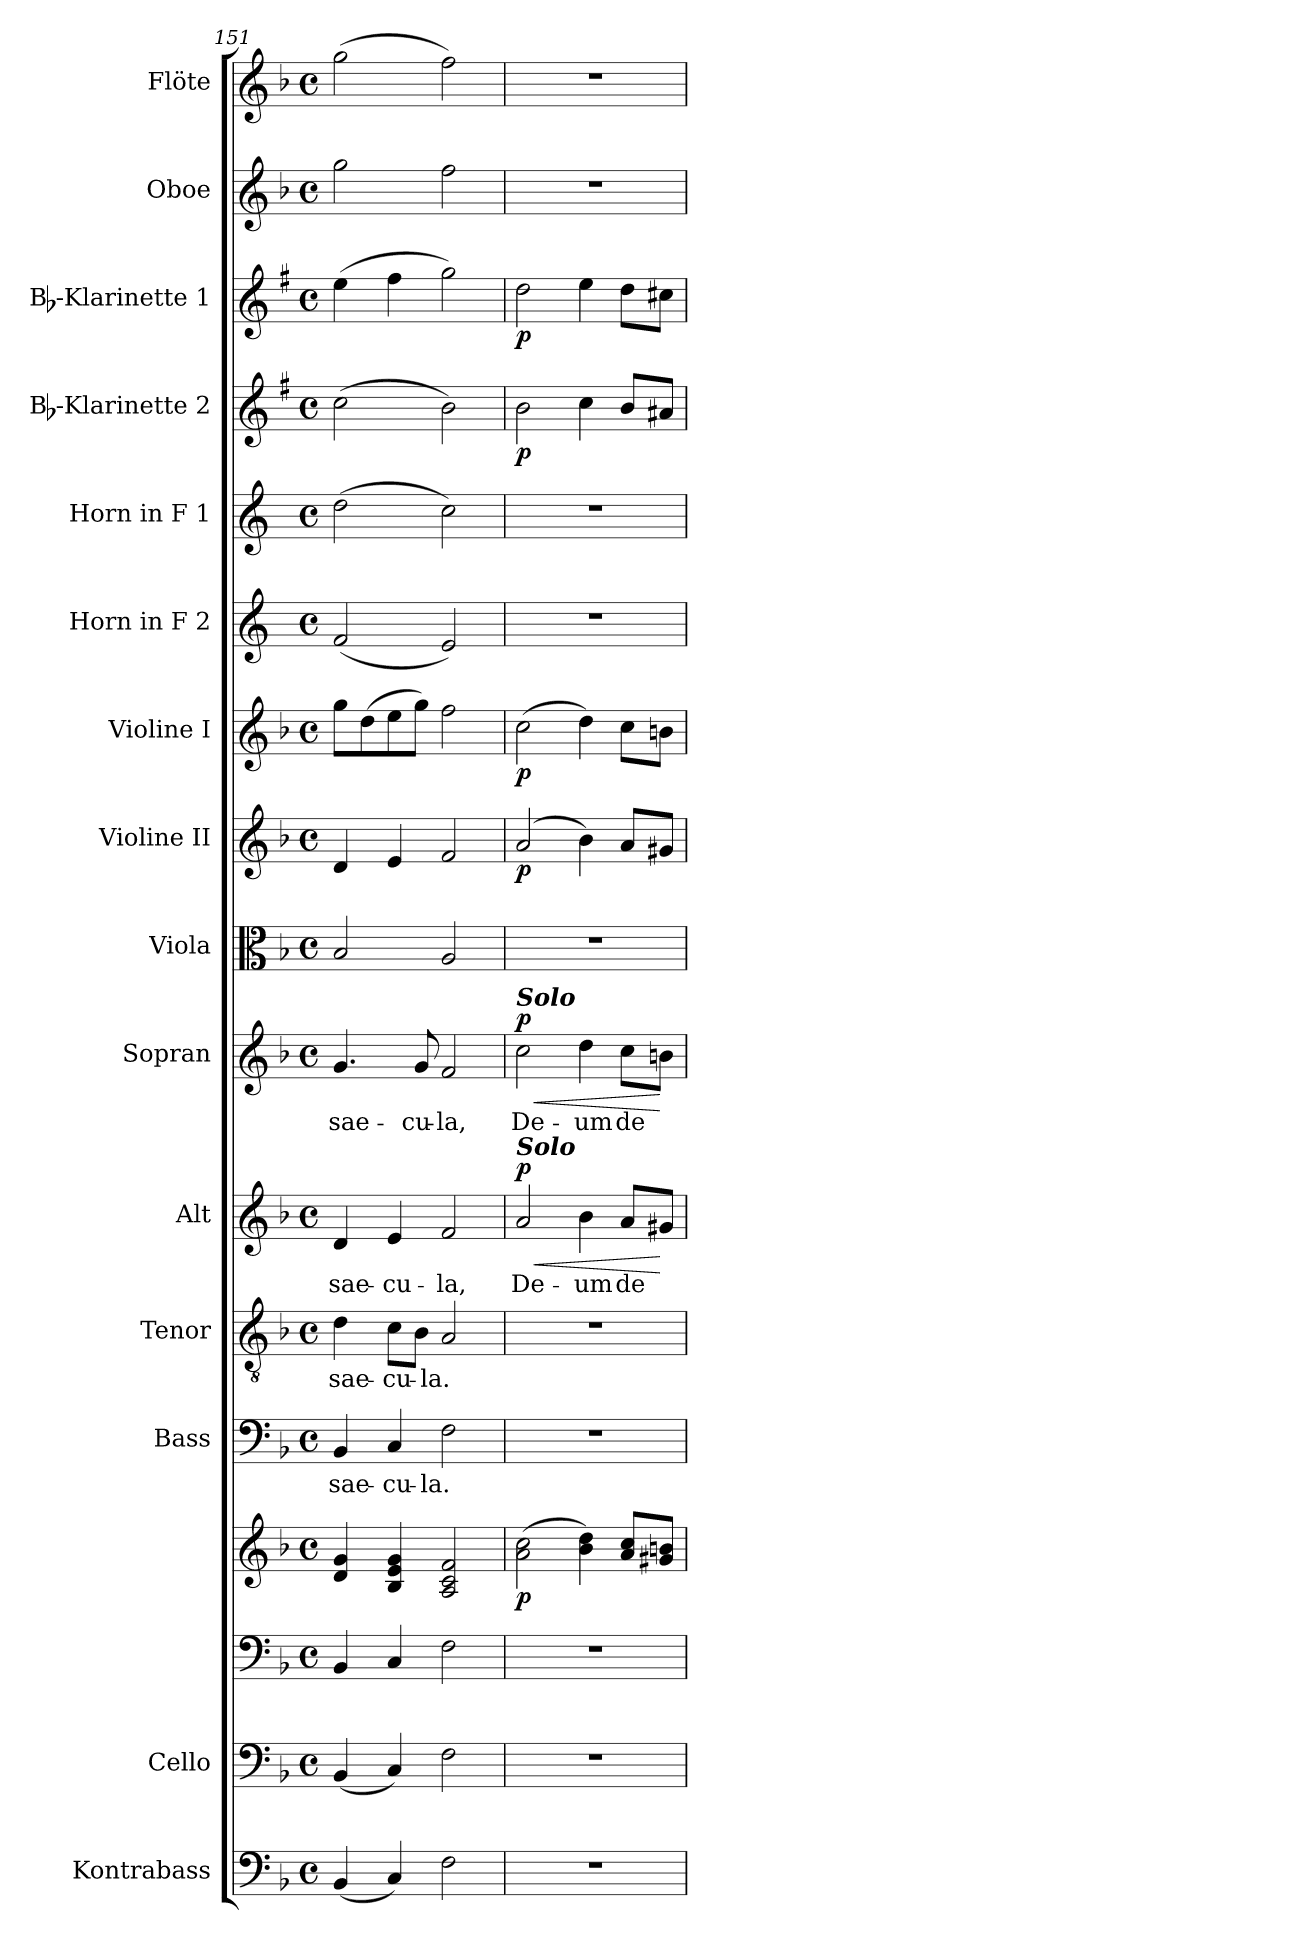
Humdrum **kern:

**kern	**kern	**kern	**kern	**dynam	**kern	**text	**kern	**text	**kern	**text	**dynam	**kern	**text	**dynam	**kern	**kern	**dynam	**kern	**dynam	**kern	**kern	**kern	**dynam	**kern	**dynam	**kern	**kern
*part16	*part15	*part14	*part14	*part14	*part13	*part13	*part12	*part12	*part11	*part11	*part11	*part10	*part10	*part10	*part9	*part8	*part8	*part7	*part7	*part6	*part5	*part4	*part4	*part3	*part3	*part2	*part1
*staff17	*staff16	*staff15	*staff14	*staff14/15	*staff13	*staff13	*staff12	*staff12	*staff11	*staff11	*staff11	*staff10	*staff10	*staff10	*staff9	*staff8	*staff8	*staff7	*staff7	*staff6	*staff5	*staff4	*staff4	*staff3	*staff3	*staff2	*staff1
*I"Kontrabass	*I"Cello	*	*	*	*I"Bass	*	*I"Tenor	*	*I"Alt	*	*	*I"Sopran	*	*	*I"Viola	*I"Violine II	*	*I"Violine I	*	*I"Horn in F 2	*I"Horn in F 1	*I"Bb-Klarinette 2	*	*I"Bb-Klarinette 1	*	*I"Oboe	*I"Flöte
*I'Kb.	*	*	*	*	*I'B.	*	*I'T.	*	*I'A.	*	*	*I'S.	*	*	*I'Vla.	*I'Vl. II	*	*I'Vl. I	*	*	*	*I'Bb Kl. 2	*	*I'Bb Kl. 1	*	*I'Ob.	*I'Fl.
*clefF4	*clefF4	*clefF4	*clefG2	*	*clefF4	*	*clefGv2	*	*clefG2	*	*	*clefG2	*	*	*clefC3	*clefG2	*	*clefG2	*	*clefG2	*clefG2	*clefG2	*	*clefG2	*	*clefG2	*clefG2
*ITrd7c12	*	*	*	*	*	*	*	*	*	*	*	*	*	*	*	*	*	*	*	*ITrd4c7	*ITrd4c7	*ITrd1c2	*	*ITrd1c2	*	*	*
*k[b-]	*k[b-]	*k[b-]	*k[b-]	*	*k[b-]	*	*k[b-]	*	*k[b-]	*	*	*k[b-]	*	*	*k[b-]	*k[b-]	*	*k[b-]	*	*k[b-]	*k[b-]	*k[b-]	*	*k[b-]	*	*k[b-]	*k[b-]
*F:	*F:	*F:	*F:	*	*F:	*	*F:	*	*F:	*	*	*F:	*	*	*F:	*F:	*	*F:	*	*F:	*F:	*F:	*	*F:	*	*F:	*F:
*M4/4	*M4/4	*M4/4	*M4/4	*	*M4/4	*	*M4/4	*	*M4/4	*	*	*M4/4	*	*	*M4/4	*M4/4	*	*M4/4	*	*M4/4	*M4/4	*M4/4	*	*M4/4	*	*M4/4	*M4/4
*met(c)	*met(c)	*met(c)	*met(c)	*	*met(c)	*	*met(c)	*	*met(c)	*	*	*met(c)	*	*	*met(c)	*met(c)	*	*met(c)	*	*met(c)	*met(c)	*met(c)	*	*met(c)	*	*met(c)	*met(c)
=151	=151	=151	=151	=151	=151	=151	=151	=151	=151	=151	=151	=151	=151	=151	=151	=151	=151	=151	=151	=151	=151	=151	=151	=151	=151	=151	=151
!	!	!	!	!	!	!LO:LY:b	!	!LO:LY:b	!	!LO:LY:b	!	!	!LO:LY:b	!	!	!	!	!	!	!	!	!	!	!	!	!	!
(<4BBB-/	(<4BB-/	4BB-/	4d/ 4g/	.	4BB-/	sae-	4d\	sae-	4d/	sae-	.	4.g/	sae-	.	2B-/	4d/	.	8gg\L	.	(<2B-/	(>2g\	(>2b-\	.	(>4dd\	.	2gg\	(>2gg\
.	.	.	.	.	.	.	.	.	.	.	.	.	.	.	.	.	.	(>8dd\	.	.	.	.	.	.	.	.	.
!	!	!	!	!	!	!LO:LY:b	!	!LO:LY:b	!	!LO:LY:b	!	!	!	!	!	!	!	!	!	!	!	!	!	!	!	!	!
4CC/)	4C/)	4C/	4B-/ 4e/ 4g/	.	4C/	-cu-	8c\L	-cu-	4e/	-cu-	.	.	.	.	.	4e/	.	8ee\	.	.	.	.	.	4ee\	.	.	.
!	!	!	!	!	!	!	!	!	!	!	!	!	!LO:LY:b	!	!	!	!	!	!	!	!	!	!	!	!	!	!
.	.	.	.	.	.	.	8B-\J	.	.	.	.	8g/	-cu-	.	.	.	.	8gg\J)	.	.	.	.	.	.	.	.	.
!	!	!	!	!	!	!LO:LY:b	!	!LO:LY:b	!	!LO:LY:b	!	!	!LO:LY:b	!	!	!	!	!	!	!	!	!	!	!	!	!	!
2FF\	2F\	2F\	2A/ 2c/ 2f/	.	2F\	-la.	2A/	-la.	2f/	-la,	.	2f/	-la,	.	2A/	2f/	.	2ff\	.	2A/)	2f\)	2a\)	.	2ff\)	.	2ff\	2ff\)
=152	=152	=152	=152	=152	=152	=152	=152	=152	=152	=152	=152	=152	=152	=152	=152	=152	=152	=152	=152	=152	=152	=152	=152	=152	=152	=152	=152
!	!	!	!	!	!	!	!	!	!	!	!	!LO:TX:a:Bi:t=Solo	!	!	!	!	!	!	!	!	!	!	!	!	!	!	!
!	!	!	!	!	!	!	!	!	!LO:TX:a:Bi:t=Solo	!	!	!	!	!	!	!	!	!	!	!	!	!	!	!	!	!	!
!	!	!	!	!LO:DY:b	!	!	!	!	!	!LO:LY:b	!LO:HP:b	!	!LO:LY:b	!LO:HP:b	!	!	!	!	!	!	!	!	!	!	!	!	!
!	!	!	!	!	!	!	!	!	!	!	!LO:DY:n=1:a	!	!	!LO:DY:n=1:a	!	!	!LO:DY:b	!	!LO:DY:b	!	!	!	!LO:DY:b	!	!LO:DY:b	!	!
1r	1r	1r	(>2a\ 2cc\	p	1r	.	1r	.	2a/	De-	< p	2cc\	De-	< p	1r	(2a/	p	(>2cc\	p	1r	1r	2a\	p	2cc\	p	1r	1r
!	!	!	!	!	!	!	!	!	!	!LO:LY:b	!	!	!LO:LY:b	!	!	!	!	!	!	!	!	!	!	!	!	!	!
.	.	.	4b-\ 4dd\)	.	.	.	.	.	4b-\	-um	.	4dd\	-um	.	.	4b-\)	.	4dd\)	.	.	.	4b-\	.	4dd\	.	.	.
!	!	!	!	!	!	!	!	!	!	!LO:LY:b	!	!	!LO:LY:b	!	!	!	!	!	!	!	!	!	!	!	!	!	!
.	.	.	8a/ 8cc/L	.	.	.	.	.	8a/L	de	.	8cc\L	de	.	.	8a/L	.	8cc\L	.	.	.	8a/L	.	8cc\L	.	.	.
.	.	.	8g#X/ 8bn/J	.	.	.	.	.	8g#X/J	.	[	8bn\J	.	[	.	8g#X/J	.	8bn\J	.	.	.	8g#X/J	.	8bn\J	.	.	.
=	=	=	=	=	=	=	=	=	=	=	=	=	=	=	=	=	=	=	=	=	=	=	=	=	=	=	=
*-	*-	*-	*-	*-	*-	*-	*-	*-	*-	*-	*-	*-	*-	*-	*-	*-	*-	*-	*-	*-	*-	*-	*-	*-	*-	*-	*-
